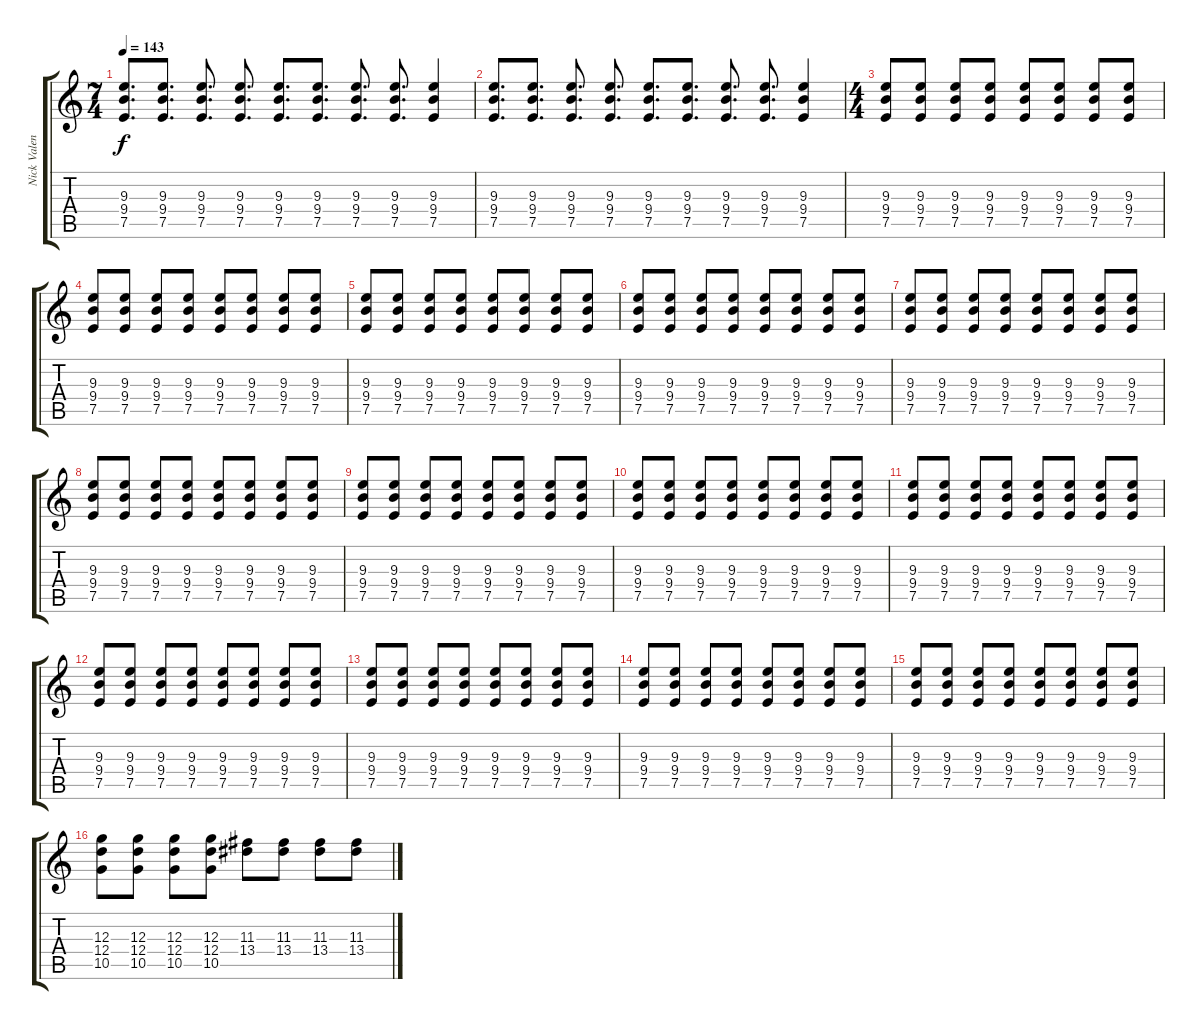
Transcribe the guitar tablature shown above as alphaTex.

\track ("Nick Valensi" "Nick Valen") {instrument overdrivenguitar}
\staff {score tabs}
\tuning (E4 B3 G3 D3 A2 E2) {hide}
\ts (7 4)
\tempo 143
\clef g2
\ks c
(9.3 9.4 7.5).8{d dy f} (9.3 9.4 7.5).8{d} (9.3 9.4 7.5).8{d} (9.3 9.4 7.5).8{d} (9.3 9.4 7.5).8{d} (9.3 9.4 7.5).8{d} (9.3 9.4 7.5).8{d} (9.3 9.4 7.5).8{d} (9.3 9.4 7.5).4 |
(9.3 9.4 7.5).8{d} (9.3 9.4 7.5).8{d} (9.3 9.4 7.5).8{d} (9.3 9.4 7.5).8{d} (9.3 9.4 7.5).8{d} (9.3 9.4 7.5).8{d} (9.3 9.4 7.5).8{d} (9.3 9.4 7.5).8{d} (9.3 9.4 7.5).4 |
\ts (4 4)
(9.3 9.4 7.5).8 (9.3 9.4 7.5).8 (9.3 9.4 7.5).8 (9.3 9.4 7.5).8 (9.3 9.4 7.5).8 (9.3 9.4 7.5).8 (9.3 9.4 7.5).8 (9.3 9.4 7.5).8 |
(9.3 9.4 7.5).8 (9.3 9.4 7.5).8 (9.3 9.4 7.5).8 (9.3 9.4 7.5).8 (9.3 9.4 7.5).8 (9.3 9.4 7.5).8 (9.3 9.4 7.5).8 (9.3 9.4 7.5).8 |
(9.3 9.4 7.5).8 (9.3 9.4 7.5).8 (9.3 9.4 7.5).8 (9.3 9.4 7.5).8 (9.3 9.4 7.5).8 (9.3 9.4 7.5).8 (9.3 9.4 7.5).8 (9.3 9.4 7.5).8 |
(9.3 9.4 7.5).8 (9.3 9.4 7.5).8 (9.3 9.4 7.5).8 (9.3 9.4 7.5).8 (9.3 9.4 7.5).8 (9.3 9.4 7.5).8 (9.3 9.4 7.5).8 (9.3 9.4 7.5).8 |
(9.3 9.4 7.5).8 (9.3 9.4 7.5).8 (9.3 9.4 7.5).8 (9.3 9.4 7.5).8 (9.3 9.4 7.5).8 (9.3 9.4 7.5).8 (9.3 9.4 7.5).8 (9.3 9.4 7.5).8 |
(9.3 9.4 7.5).8 (9.3 9.4 7.5).8 (9.3 9.4 7.5).8 (9.3 9.4 7.5).8 (9.3 9.4 7.5).8 (9.3 9.4 7.5).8 (9.3 9.4 7.5).8 (9.3 9.4 7.5).8 |
(9.3 9.4 7.5).8 (9.3 9.4 7.5).8 (9.3 9.4 7.5).8 (9.3 9.4 7.5).8 (9.3 9.4 7.5).8 (9.3 9.4 7.5).8 (9.3 9.4 7.5).8 (9.3 9.4 7.5).8 |
(9.3 9.4 7.5).8 (9.3 9.4 7.5).8 (9.3 9.4 7.5).8 (9.3 9.4 7.5).8 (9.3 9.4 7.5).8 (9.3 9.4 7.5).8 (9.3 9.4 7.5).8 (9.3 9.4 7.5).8 |
(9.3 9.4 7.5).8 (9.3 9.4 7.5).8 (9.3 9.4 7.5).8 (9.3 9.4 7.5).8 (9.3 9.4 7.5).8 (9.3 9.4 7.5).8 (9.3 9.4 7.5).8 (9.3 9.4 7.5).8 |
(9.3 9.4 7.5).8 (9.3 9.4 7.5).8 (9.3 9.4 7.5).8 (9.3 9.4 7.5).8 (9.3 9.4 7.5).8 (9.3 9.4 7.5).8 (9.3 9.4 7.5).8 (9.3 9.4 7.5).8 |
(9.3 9.4 7.5).8 (9.3 9.4 7.5).8 (9.3 9.4 7.5).8 (9.3 9.4 7.5).8 (9.3 9.4 7.5).8 (9.3 9.4 7.5).8 (9.3 9.4 7.5).8 (9.3 9.4 7.5).8 |
(9.3 9.4 7.5).8 (9.3 9.4 7.5).8 (9.3 9.4 7.5).8 (9.3 9.4 7.5).8 (9.3 9.4 7.5).8 (9.3 9.4 7.5).8 (9.3 9.4 7.5).8 (9.3 9.4 7.5).8 |
(9.3 9.4 7.5).8 (9.3 9.4 7.5).8 (9.3 9.4 7.5).8 (9.3 9.4 7.5).8 (9.3 9.4 7.5).8 (9.3 9.4 7.5).8 (9.3 9.4 7.5).8 (9.3 9.4 7.5).8 |
(12.3 12.4 10.5).8 (12.3 12.4 10.5).8 (12.3 12.4 10.5).8 (12.3 12.4 10.5).8 (11.3 13.4).8 (11.3 13.4).8 (11.3 13.4).8 (11.3 13.4).8
